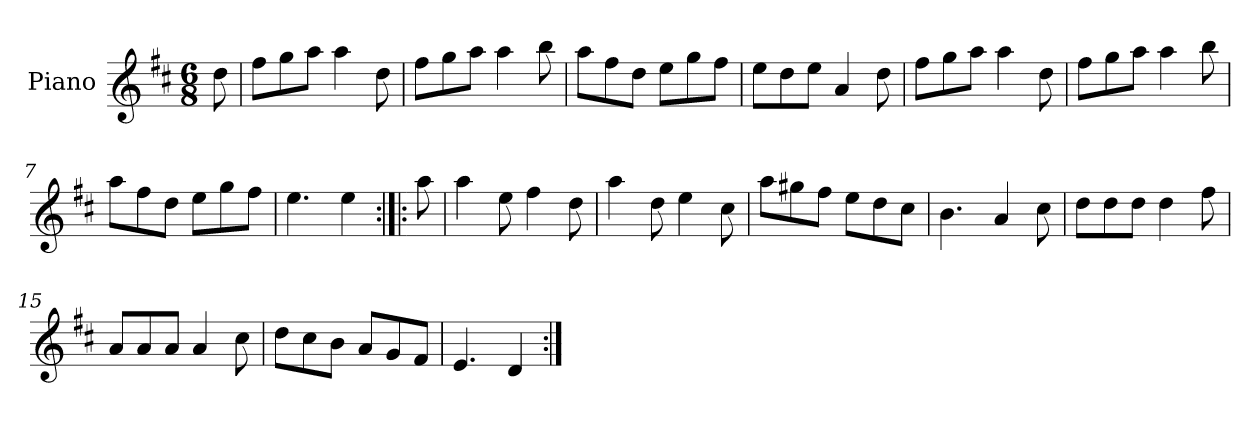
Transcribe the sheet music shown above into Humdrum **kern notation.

**kern
*part1
*staff1
*I"Piano
*I'Pno.
*clefG2
*k[f#c#]
*M6/8
=
8dd\
=1
8ff#\L
8gg\
8aa\J
4aa\
8dd\
=2
8ff#\L
8gg\
8aa\J
4aa\
8bb\
=3
8aa\L
8ff#\
8dd\J
8ee\L
8gg\
8ff#\J
=4
8ee\L
8dd\
8ee\J
4a/
8dd\
=5
8ff#\L
8gg\
8aa\J
4aa\
8dd\
!!LO:LB:g=z
=6
8ff#\L
8gg\
8aa\J
4aa\
8bb\
=7
8aa\L
8ff#\
8dd\J
8ee\L
8gg\
8ff#\J
=8
4.ee\
4ee\
=9:|!|:
8aa\
=10
4aa\
8ee\
4ff#\
8dd\
=11
4aa\
8dd\
4ee\
8cc#\
!!LO:LB:g=z
=12
8aa\L
8gg#X\
8ff#\J
8ee\L
8dd\
8cc#\J
=13
4.b\
4a/
8cc#\
=14
8dd\L
8dd\
8dd\J
4dd\
8ff#\
=15
8a/L
8a/
8a/J
4a/
8cc#\
=16
8dd\L
8cc#\
8b\J
8a/L
8g/
8f#/J
=17
4.e/
4d/
=:|!
*-
